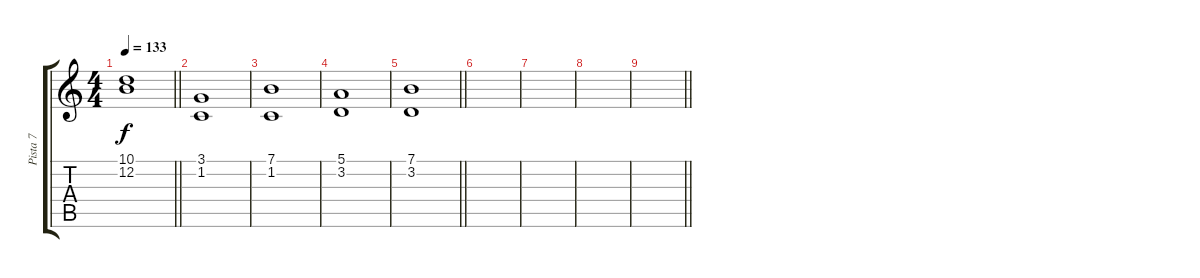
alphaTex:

\track ("Pista 7" "Pista 7") {instrument pad8sweep}
\staff {score tabs}
\tuning (E4 B3 G3 D3 A2 E2) {hide}
\ts (4 4)
\tempo 133
\clef g2
\barLineRight lightlight
\ks c
(10.1 12.2).1{dy f} |
(3.1 1.2).1 |
(7.1 1.2).1 |
(5.1 3.2).1 |
\barLineRight lightlight
(7.1 3.2).1 |
|
|
|
\barLineRight lightlight
